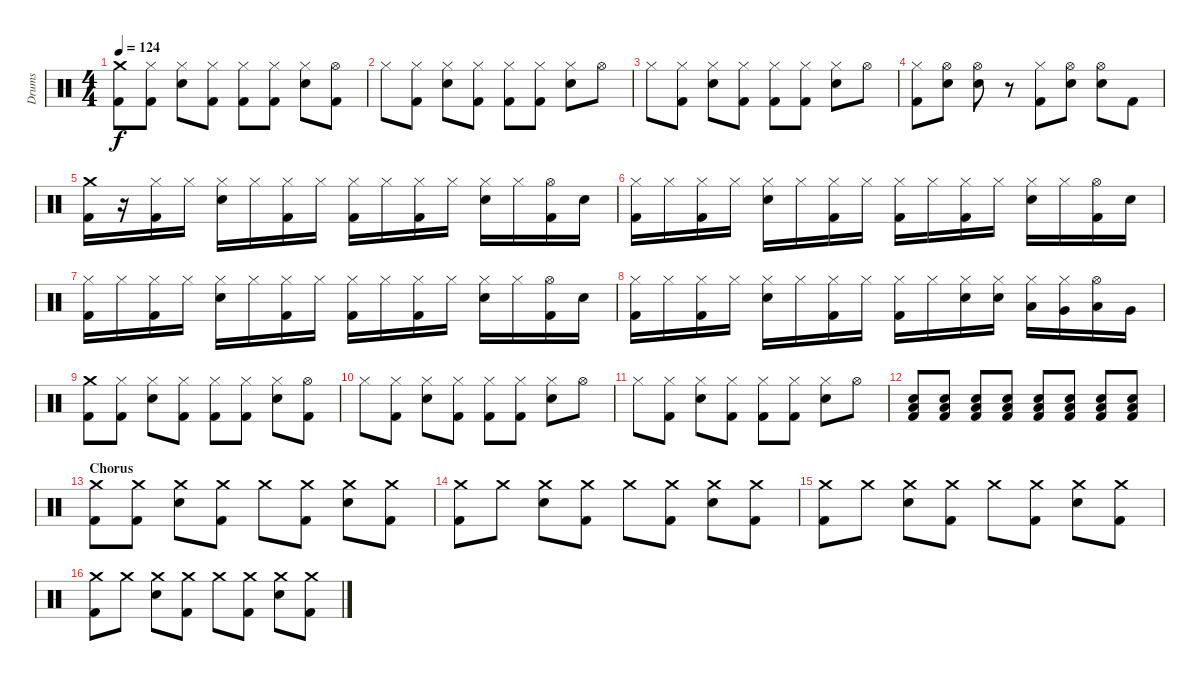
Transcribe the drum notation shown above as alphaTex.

\track ("Drums" "Drums") {instrument percussion}
\staff {score}
\articulation defaults
\ts (4 4)
\tempo 124
\clef neutral
\ks c
("Crash medium (hit)" "Kick (hit) 2").8{dy f} ("Hi-Hat (closed)" "Kick (hit) 2").8 ("Hi-Hat (closed)" "Snare (hit) 2").8 ("Hi-Hat (closed)" "Kick (hit) 2").8 ("Hi-Hat (closed)" "Kick (hit) 2").8 ("Hi-Hat (closed)" "Kick (hit) 2").8 ("Hi-Hat (closed)" "Snare (hit) 2").8 ("Hi-Hat (open)" "Kick (hit) 2").8 |
"Hi-Hat (closed)".8 ("Hi-Hat (closed)" "Kick (hit) 2").8 ("Hi-Hat (closed)" "Snare (hit) 2").8 ("Hi-Hat (closed)" "Kick (hit) 2").8 ("Hi-Hat (closed)" "Kick (hit) 2").8 ("Hi-Hat (closed)" "Kick (hit) 2").8 ("Hi-Hat (closed)" "Snare (hit) 2").8 "Hi-Hat (open)".8 |
"Hi-Hat (closed)".8 ("Hi-Hat (closed)" "Kick (hit) 2").8 ("Hi-Hat (closed)" "Snare (hit) 2").8 ("Hi-Hat (closed)" "Kick (hit) 2").8 ("Hi-Hat (closed)" "Kick (hit) 2").8 ("Hi-Hat (closed)" "Kick (hit) 2").8 ("Hi-Hat (closed)" "Snare (hit) 2").8 "Hi-Hat (open)".8 |
("Hi-Hat (closed)" "Kick (hit) 2").8 ("Hi-Hat (open)" "Snare (hit) 2").8 ("Hi-Hat (open)" "Snare (hit) 2").8 r.8 ("Hi-Hat (closed)" "Kick (hit) 2").8 ("Hi-Hat (open)" "Snare (hit) 2").8 ("Hi-Hat (open)" "Snare (hit) 2").8 "Kick (hit) 2".8 |
("Crash medium (hit)" "Kick (hit) 2").16 r.16 ("Hi-Hat (closed)" "Kick (hit) 2").16 "Hi-Hat (closed)".16 ("Hi-Hat (closed)" "Snare (hit) 2").16 "Hi-Hat (closed)".16 ("Hi-Hat (closed)" "Kick (hit) 2").16 "Hi-Hat (closed)".16 ("Hi-Hat (closed)" "Kick (hit) 2").16 "Hi-Hat (closed)".16 ("Hi-Hat (closed)" "Kick (hit) 2").16 "Hi-Hat (closed)".16 ("Hi-Hat (closed)" "Snare (hit) 2").16 "Hi-Hat (closed)".16 ("Hi-Hat (open)" "Kick (hit) 2").16 "Snare (hit) 2".16 |
("Hi-Hat (closed)" "Kick (hit) 2").16 "Hi-Hat (closed)".16 ("Hi-Hat (closed)" "Kick (hit) 2").16 "Hi-Hat (closed)".16 ("Hi-Hat (closed)" "Snare (hit) 2").16 "Hi-Hat (closed)".16 ("Hi-Hat (closed)" "Kick (hit) 2").16 "Hi-Hat (closed)".16 ("Hi-Hat (closed)" "Kick (hit) 2").16 "Hi-Hat (closed)".16 ("Hi-Hat (closed)" "Kick (hit) 2").16 "Hi-Hat (closed)".16 ("Hi-Hat (closed)" "Snare (hit) 2").16 "Hi-Hat (closed)".16 ("Hi-Hat (open)" "Kick (hit) 2").16 "Snare (hit) 2".16 |
("Hi-Hat (closed)" "Kick (hit) 2").16 "Hi-Hat (closed)".16 ("Hi-Hat (closed)" "Kick (hit) 2").16 "Hi-Hat (closed)".16 ("Hi-Hat (closed)" "Snare (hit) 2").16 "Hi-Hat (closed)".16 ("Hi-Hat (closed)" "Kick (hit) 2").16 "Hi-Hat (closed)".16 ("Hi-Hat (closed)" "Kick (hit) 2").16 "Hi-Hat (closed)".16 ("Hi-Hat (closed)" "Kick (hit) 2").16 "Hi-Hat (closed)".16 ("Hi-Hat (closed)" "Snare (hit) 2").16 "Hi-Hat (closed)".16 ("Hi-Hat (open)" "Kick (hit) 2").16 "Snare (hit) 2".16 |
("Hi-Hat (closed)" "Kick (hit) 2").16 "Hi-Hat (closed)".16 ("Hi-Hat (closed)" "Kick (hit) 2").16 "Hi-Hat (closed)".16 ("Hi-Hat (closed)" "Snare (hit) 2").16 "Hi-Hat (closed)".16 ("Hi-Hat (closed)" "Kick (hit) 2").16 "Hi-Hat (closed)".16 ("Hi-Hat (closed)" "Kick (hit) 2").16 "Hi-Hat (closed)".16 ("Hi-Hat (closed)" "Snare (hit) 2").16 ("Hi-Hat (closed)" "Snare (hit) 2").16 ("Hi-Hat (closed)" "Low Tom (hit)").16 ("Hi-Hat (closed)" "Very Low Tom (hit)").16 ("Hi-Hat (open)" "Low Tom (hit)").16 "Very Low Tom (hit)".16 |
("Crash medium (hit)" "Kick (hit) 2").8 ("Hi-Hat (closed)" "Kick (hit) 2").8 ("Hi-Hat (closed)" "Snare (hit) 2").8 ("Hi-Hat (closed)" "Kick (hit) 2").8 ("Hi-Hat (closed)" "Kick (hit) 2").8 ("Hi-Hat (closed)" "Kick (hit) 2").8 ("Hi-Hat (closed)" "Snare (hit) 2").8 ("Hi-Hat (open)" "Kick (hit) 2").8 |
"Hi-Hat (closed)".8 ("Hi-Hat (closed)" "Kick (hit) 2").8 ("Hi-Hat (closed)" "Snare (hit) 2").8 ("Hi-Hat (closed)" "Kick (hit) 2").8 ("Hi-Hat (closed)" "Kick (hit) 2").8 ("Hi-Hat (closed)" "Kick (hit) 2").8 ("Hi-Hat (closed)" "Snare (hit) 2").8 "Hi-Hat (open)".8 |
"Hi-Hat (closed)".8 ("Hi-Hat (closed)" "Kick (hit) 2").8 ("Hi-Hat (closed)" "Snare (hit) 2").8 ("Hi-Hat (closed)" "Kick (hit) 2").8 ("Hi-Hat (closed)" "Kick (hit) 2").8 ("Hi-Hat (closed)" "Kick (hit) 2").8 ("Hi-Hat (closed)" "Snare (hit) 2").8 "Hi-Hat (open)".8 |
("Low Tom (hit)" "Snare (hit) 2" "Kick (hit) 2").8 ("Low Tom (hit)" "Snare (hit) 2" "Kick (hit) 2").8 ("Low Tom (hit)" "Snare (hit) 2" "Kick (hit) 2").8 ("Low Tom (hit)" "Snare (hit) 2" "Kick (hit) 2").8 ("Low Tom (hit)" "Snare (hit) 2" "Kick (hit) 2").8 ("Low Tom (hit)" "Snare (hit) 2" "Kick (hit) 2").8 ("Low Tom (hit)" "Snare (hit) 2" "Kick (hit) 2").8 ("Low Tom (hit)" "Snare (hit) 2" "Kick (hit) 2").8 |
\section ("" "Chorus")
("Crash medium (hit)" "Kick (hit) 2").8 ("Crash medium (hit)" "Kick (hit) 2").8 ("Crash medium (hit)" "Snare (hit) 2").8 ("Crash medium (hit)" "Kick (hit) 2").8 "Crash medium (hit)".8 ("Crash medium (hit)" "Kick (hit) 2").8 ("Crash medium (hit)" "Snare (hit) 2").8 ("Crash medium (hit)" "Kick (hit) 2").8 |
("Crash medium (hit)" "Kick (hit) 2").8 "Crash medium (hit)".8 ("Crash medium (hit)" "Snare (hit) 2").8 ("Crash medium (hit)" "Kick (hit) 2").8 "Crash medium (hit)".8 ("Crash medium (hit)" "Kick (hit) 2").8 ("Crash medium (hit)" "Snare (hit) 2").8 ("Crash medium (hit)" "Kick (hit) 2").8 |
("Crash medium (hit)" "Kick (hit) 2").8 "Crash medium (hit)".8 ("Crash medium (hit)" "Snare (hit) 2").8 ("Crash medium (hit)" "Kick (hit) 2").8 "Crash medium (hit)".8 ("Crash medium (hit)" "Kick (hit) 2").8 ("Crash medium (hit)" "Snare (hit) 2").8 ("Crash medium (hit)" "Kick (hit) 2").8 |
("Crash medium (hit)" "Kick (hit) 2").8 "Crash medium (hit)".8 ("Crash medium (hit)" "Snare (hit) 2").8 ("Crash medium (hit)" "Kick (hit) 2").8 "Crash medium (hit)".8 ("Crash medium (hit)" "Kick (hit) 2").8 ("Crash medium (hit)" "Snare (hit) 2").8 ("Crash medium (hit)" "Kick (hit) 2").8
